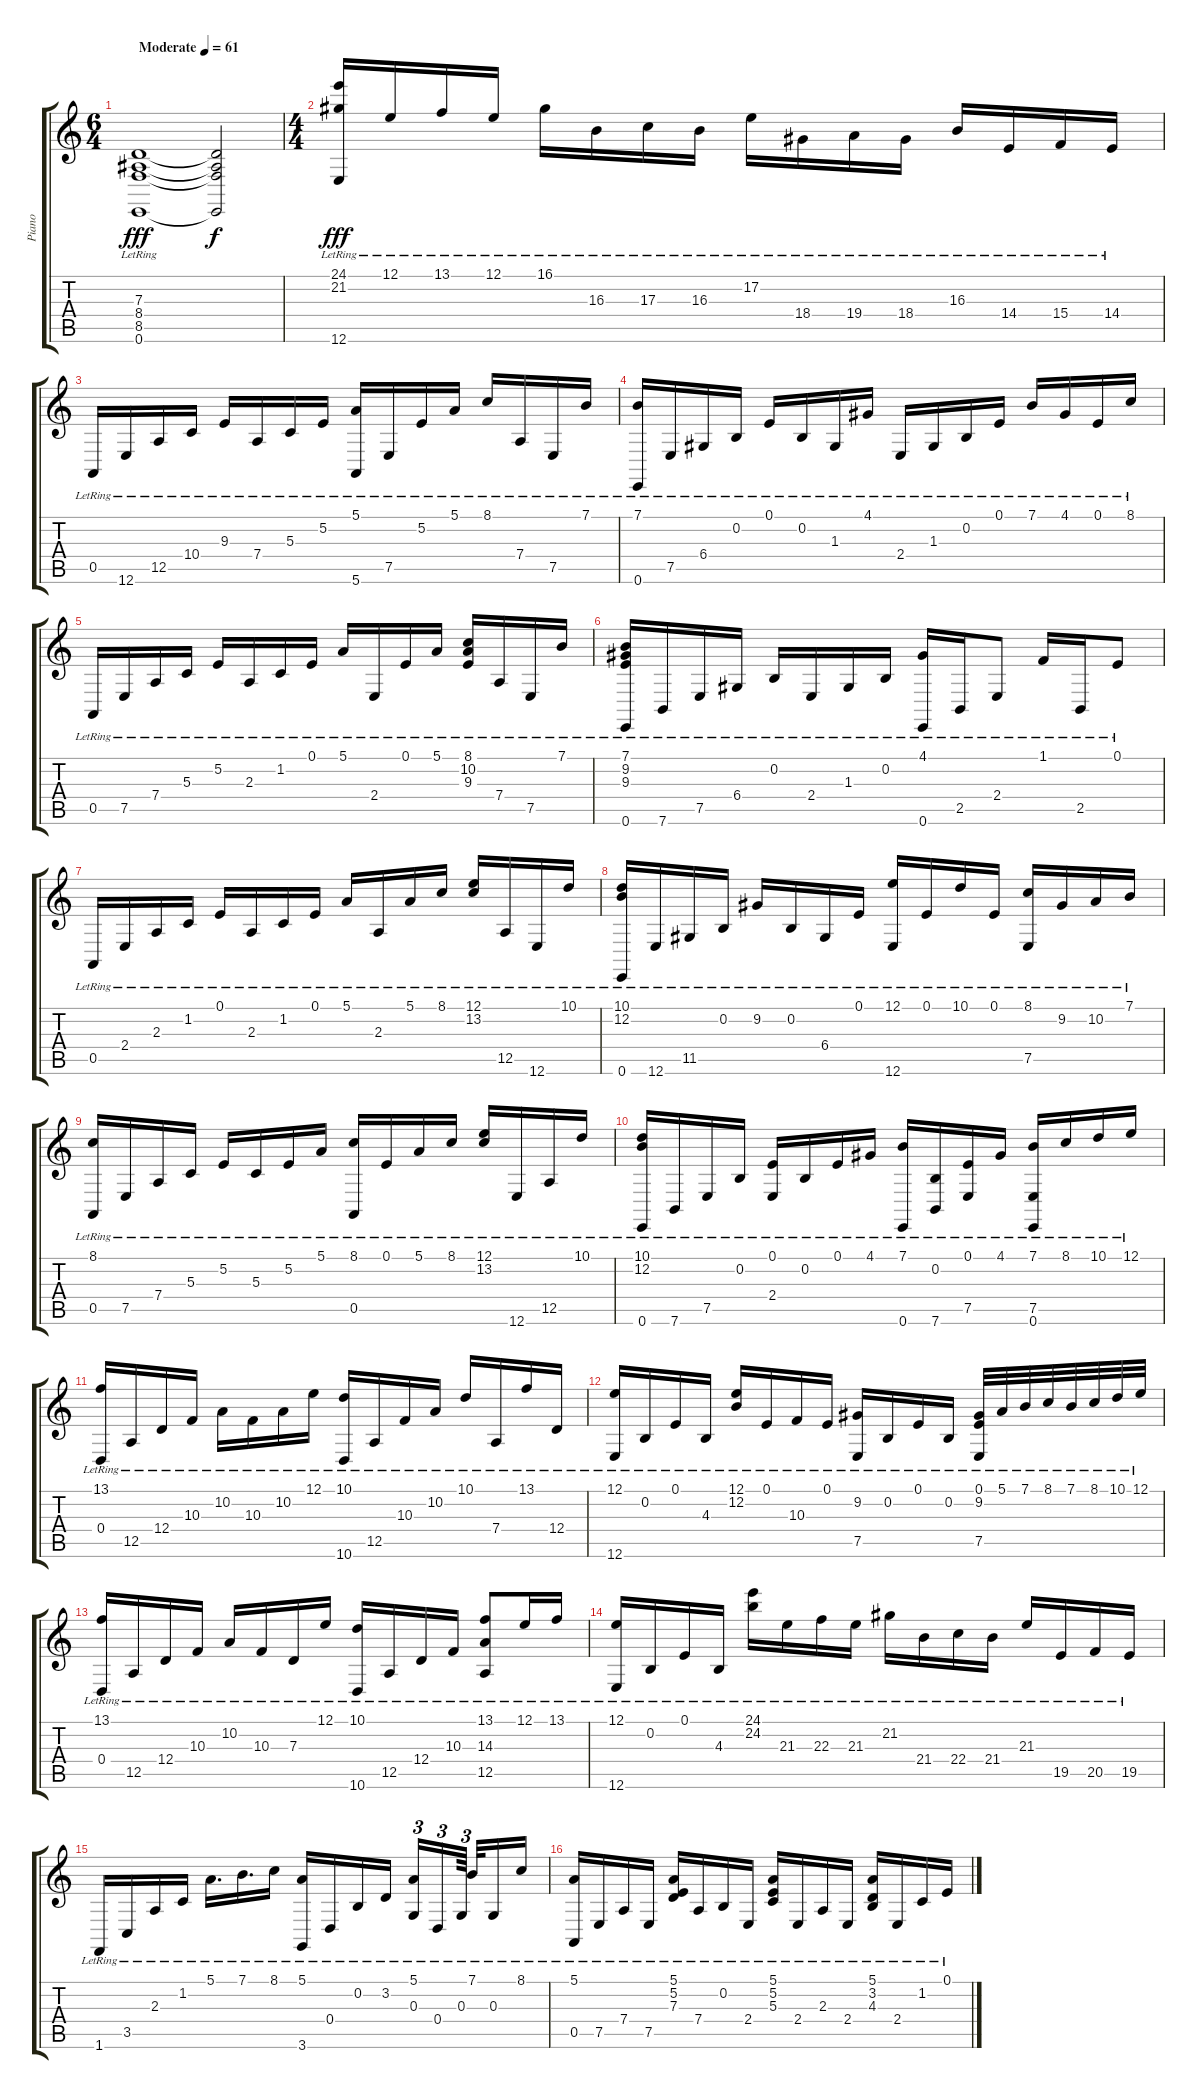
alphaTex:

\track ("Piano" "Piano") {instrument acousticgrandpiano}
\staff {score tabs}
\tuning (E4 B3 G3 D3 A2 E2) {hide}
\ts (6 4)
\tempo (61 "Moderate")
\clef g2
\ks c
(7.3{lr} 8.4{lr} 8.5{lr} 0.6{lr}).1{dy fff instrument acousticgrandpiano} (7.3{t} 8.4{t} 8.5{t} 0.6{t}).2{dy f} |
\ts (4 4)
(24.1{lr} 21.2{lr} 12.6{lr}).16{dy fff} 12.1{lr}.16 13.1{lr}.16 12.1{lr}.16 16.1{lr}.16 16.3{lr}.16 17.3{lr}.16 16.3{lr}.16 17.2{lr}.16 18.4{lr}.16 19.4{lr}.16 18.4{lr}.16 16.3{lr}.16 14.4{lr}.16 15.4{lr}.16 14.4{lr}.16 |
0.5{lr}.16 12.6{lr}.16 12.5{lr}.16 10.4{lr}.16 9.3{lr}.16 7.4{lr}.16 5.3{lr}.16 5.2{lr}.16 (5.1{lr} 5.6{lr}).16 7.5{lr}.16 5.2{lr}.16 5.1{lr}.16 8.1{lr}.16 7.4{lr}.16 7.5{lr}.16 7.1{lr}.16 |
(7.1{lr} 0.6{lr}).16 7.5{lr}.16 6.4{lr}.16 0.2{lr}.16 0.1{lr}.16 0.2{lr}.16 1.3{lr}.16 4.1{lr}.16 2.4{lr}.16 1.3{lr}.16 0.2{lr}.16 0.1{lr}.16 7.1{lr}.16 4.1{lr}.16 0.1{lr}.16 8.1{lr}.16 |
0.5{lr}.16 7.5{lr}.16 7.4{lr}.16 5.3{lr}.16 5.2{lr}.16 2.3{lr}.16 1.2{lr}.16 0.1{lr}.16 5.1{lr}.16 2.4{lr}.16 0.1{lr}.16 5.1{lr}.16 (8.1{lr} 10.2{lr} 9.3{lr}).16 7.4{lr}.16 7.5{lr}.16 7.1{lr}.16 |
(7.1{lr} 9.2{lr} 9.3{lr} 0.6{lr}).16 7.6{lr}.16 7.5{lr}.16 6.4{lr}.16 0.2{lr}.16 2.4{lr}.16 1.3{lr}.16 0.2{lr}.16 (4.1{lr} 0.6{lr}).16 2.5{lr}.16 2.4{lr}.8 1.1{lr}.16 2.5{lr}.16 0.1{lr}.8 |
0.5{lr}.16 2.4{lr}.16 2.3{lr}.16 1.2{lr}.16 0.1{lr}.16 2.3{lr}.16 1.2{lr}.16 0.1{lr}.16 5.1{lr}.16 2.3{lr}.16 5.1{lr}.16 8.1{lr}.16 (12.1{lr} 13.2{lr}).16 12.5{lr}.16 12.6{lr}.16 10.1{lr}.16 |
(10.1{lr} 12.2{lr} 0.6{lr}).16 12.6{lr}.16 11.5{lr}.16 0.2{lr}.16 9.2{lr}.16 0.2{lr}.16 6.4{lr}.16 0.1{lr}.16 (12.1{lr} 12.6{lr}).16 0.1{lr}.16 10.1{lr}.16 0.1{lr}.16 (8.1{lr} 7.5{lr}).16 9.2{lr}.16 10.2{lr}.16 7.1{lr}.16 |
(8.1{lr} 0.5{lr}).16 7.5{lr}.16 7.4{lr}.16 5.3{lr}.16 5.2{lr}.16 5.3{lr}.16 5.2{lr}.16 5.1{lr}.16 (8.1{lr} 0.5{lr}).16 0.1{lr}.16 5.1{lr}.16 8.1{lr}.16 (12.1{lr} 13.2{lr}).16 12.6{lr}.16 12.5{lr}.16 10.1{lr}.16 |
(10.1{lr} 12.2{lr} 0.6{lr}).16 7.6{lr}.16 7.5{lr}.16 0.2{lr}.16 (0.1{lr} 2.4{lr}).16 0.2{lr}.16 0.1{lr}.16 4.1{lr}.16 (7.1{lr} 0.6{lr}).16 (0.2{lr} 7.6{lr}).16 (0.1{lr} 7.5{lr}).16 4.1{lr}.16 (7.1{lr} 7.5{lr} 0.6{lr}).16 8.1{lr}.16 10.1{lr}.16 12.1{lr}.16 |
(13.1{lr} 0.4{lr}).16 12.5{lr}.16 12.4{lr}.16 10.3{lr}.16 10.2{lr}.16 10.3{lr}.16 10.2{lr}.16 12.1{lr}.16 (10.1{lr} 10.6{lr}).16 12.5{lr}.16 10.3{lr}.16 10.2{lr}.16 10.1{lr}.16 7.4{lr}.16 13.1{lr}.16 12.4{lr}.16 |
(12.1{lr} 12.6{lr}).16 0.2{lr}.16 0.1{lr}.16 4.3{lr}.16 (12.1{lr} 12.2{lr}).16 0.1{lr}.16 10.3{lr}.16 0.1{lr}.16 (9.2{lr} 7.5{lr}).16 0.2{lr}.16 0.1{lr}.16 0.2{lr}.16 (0.1{lr} 9.2{lr} 7.5{lr}).32 5.1{lr}.32 7.1{lr}.32 8.1{lr}.32 7.1{lr}.32 8.1{lr}.32 10.1{lr}.32 12.1{lr}.32 |
(13.1{lr} 0.4{lr}).16 12.5{lr}.16 12.4{lr}.16 10.3{lr}.16 10.2{lr}.16 10.3{lr}.16 7.3{lr}.16 12.1{lr}.16 (10.1{lr} 10.6{lr}).16 12.5{lr}.16 12.4{lr}.16 10.3{lr}.16 (13.1{lr} 14.3{lr} 12.5{lr}).8 12.1{lr}.16 13.1{lr}.16 |
(12.1{lr} 12.6{lr}).16 0.2{lr}.16 0.1{lr}.16 4.3{lr}.16 (24.1{lr} 24.2{lr}).16 21.3{lr}.16 22.3{lr}.16 21.3{lr}.16 21.2{lr}.16 21.4{lr}.16 22.4{lr}.16 21.4{lr}.16 21.3{lr}.16 19.5{lr}.16 20.5{lr}.16 19.5{lr}.16 |
1.6{lr}.16 3.5{lr}.16 2.3{lr}.16 1.2{lr}.16 5.1{lr}.16{d} 7.1{lr}.16{d} 8.1{lr}.16 (5.1{lr} 3.6{lr}).16 0.4{lr}.16 0.2{lr}.16 3.2{lr}.16 (5.1{lr} 0.3{lr}).16{tu (3 2)} 0.4{lr}.16{tu (3 2)} 0.3{lr}.64{tu (3 2) beam splitsecondary} 7.1{lr}.32 0.3{lr}.16 8.1{lr}.16 |
(5.1{lr} 0.5{lr}).16 7.5{lr}.16 7.4{lr}.16 7.5{lr}.16 (5.1{lr} 5.2{lr} 7.3{lr}).16 7.4{lr}.16 0.2{lr}.16 2.4{lr}.16 (5.1{lr} 5.2{lr} 5.3{lr}).16 2.4{lr}.16 2.3{lr}.16 2.4{lr}.16 (5.1{lr} 3.2{lr} 4.3{lr}).16 2.4{lr}.16 1.2{lr}.16 0.1{lr}.16
